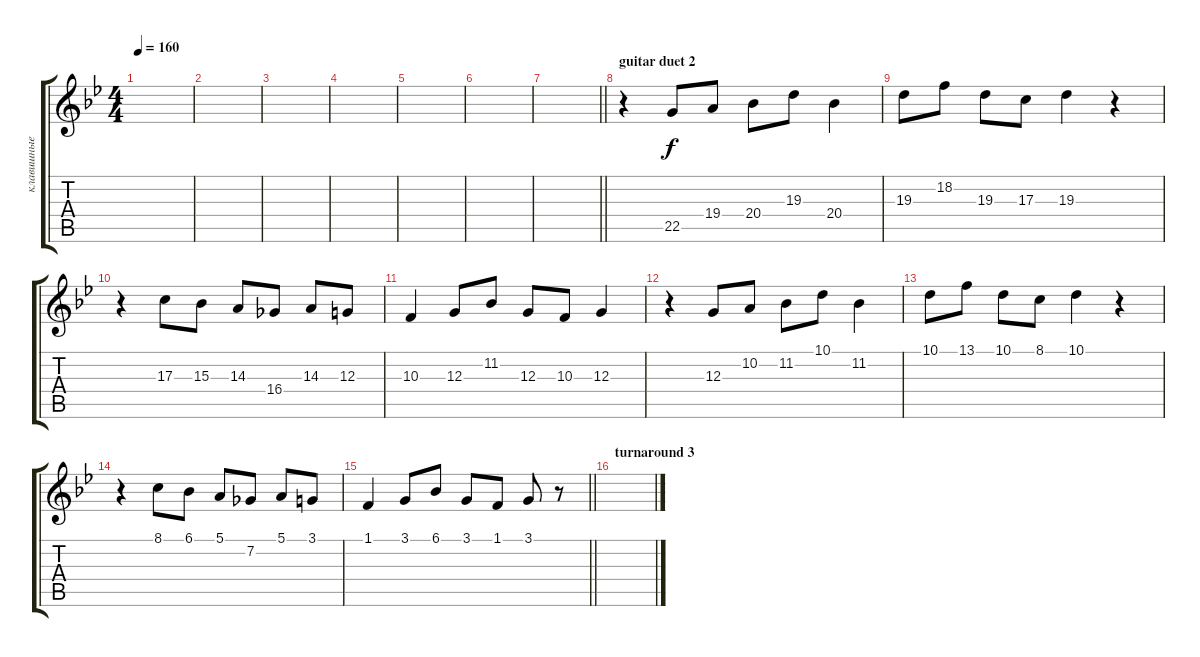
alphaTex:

\track ("клавишные 2" "клавишные ") {instrument flute}
\staff {score tabs}
\tuning (E4 B3 G3 D3 A2 E2) {hide}
\ts (4 4)
\tempo 160
\clef g2
\ks gminor
|
|
|
|
|
|
\barLineRight lightlight
|
\section ("" "guitar duet 2")
r.4 22.5.8 19.4.8 20.4.8 19.3.8 20.4.4 |
19.3.8 18.2.8 19.3.8 17.3.8 19.3.4 r.4 |
r.4 17.3.8 15.3.8 14.3.8 16.4.8 14.3.8 12.3.8 |
10.3.4 12.3.8 11.2.8 12.3.8 10.3.8 12.3.4 |
r.4 12.3.8 10.2.8 11.2.8 10.1.8 11.2.4 |
10.1.8 13.1.8 10.1.8 8.1.8 10.1.4 r.4 |
r.4 8.1.8 6.1.8 5.1.8 7.2.8 5.1.8 3.1.8 |
\barLineRight lightlight
1.1.4 3.1.8 6.1.8 3.1.8 1.1.8 3.1.8 r.8 |
\section ("" "turnaround 3")
